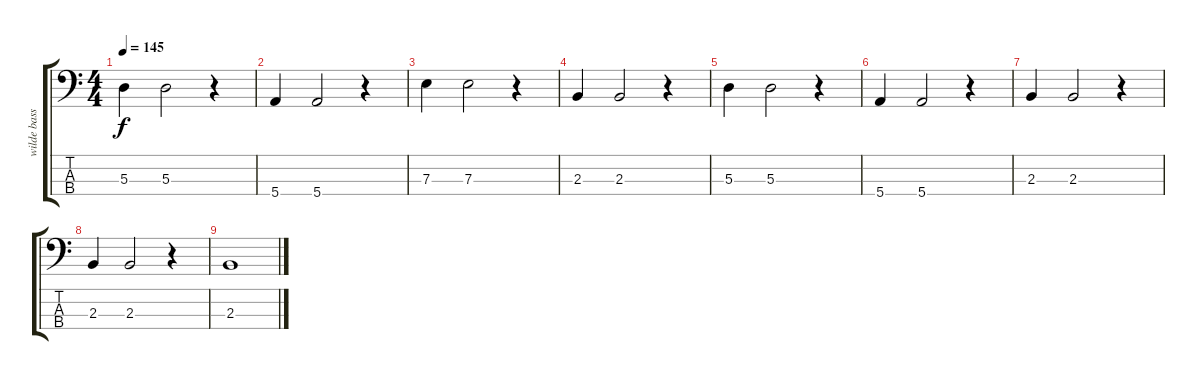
\track ("wilde bass" "wilde bass") {instrument electricbassfinger}
\staff {score tabs}
\tuning (G2 D2 A1 E1) {hide}
\ts (4 4)
\tempo 145
\clef f4
\ks c
5.3.4{dy f} 5.3.2 r.4 |
5.4.4 5.4.2 r.4 |
7.3.4 7.3.2 r.4 |
2.3.4 2.3.2 r.4 |
5.3.4 5.3.2 r.4 |
5.4.4 5.4.2 r.4 |
2.3.4 2.3.2 r.4 |
2.3.4 2.3.2 r.4 |
2.3.1
